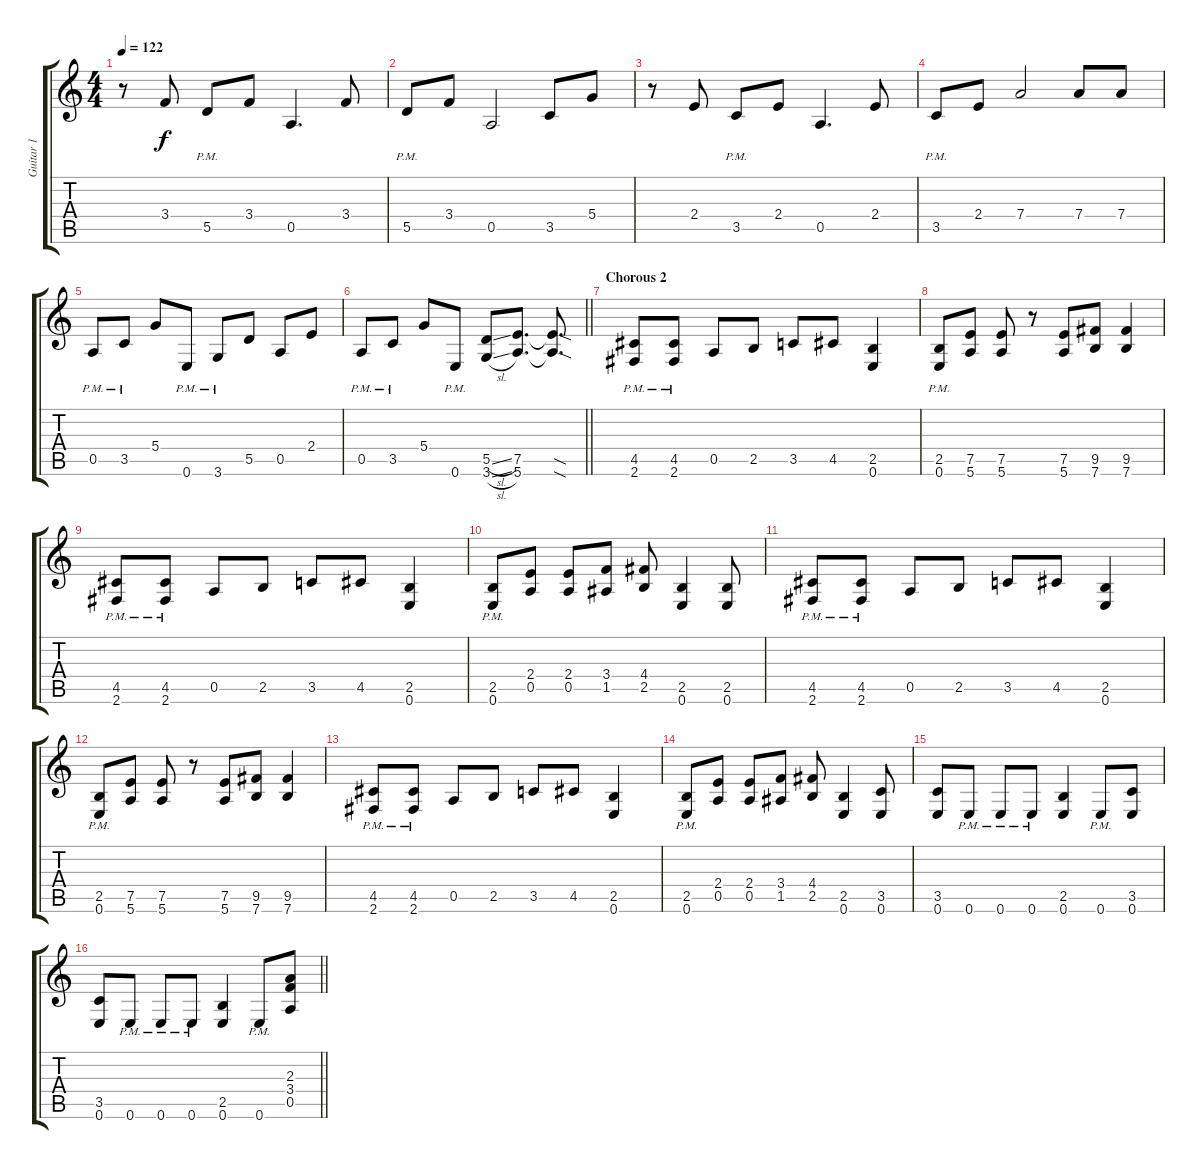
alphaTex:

\track ("Guitar 1" "Guitar 1") {instrument distortionguitar}
\staff {score tabs}
\tuning (E4 B3 G3 D3 A2 E2) {hide}
\ts (4 4)
\tempo 122
\clef g2
\ks c
r.8{dy f} 3.4.8 5.5{pm}.8 3.4.8 0.5.4{d} 3.4.8 |
5.5{pm}.8 3.4.8 0.5.2 3.5.8 5.4.8 |
r.8 2.4.8 3.5{pm}.8 2.4.8 0.5.4{d} 2.4.8 |
3.5{pm}.8 2.4.8 7.4.2 7.4.8 7.4.8 |
0.5{pm}.8{volume 7 balance 5} 3.5{pm}.8 5.4.8 0.6{pm}.8 3.6{pm}.8 5.5.8 0.5.8 2.4.8 |
\barLineRight lightlight
0.5{pm}.8 3.5{pm}.8 5.4.8 0.6{pm}.8 (5.5{sl} 3.6{sl}).8 (7.5 5.6).8{d} (7.5{sod t} 5.6{sod t}).8{d} |
\section ("" "Chorous 2")
(4.5{pm} 2.6{pm}).8{volume 6 balance 1} (4.5{pm} 2.6{pm}).8 0.5.8 2.5.8 3.5.8 4.5.8 (2.5 0.6).4 |
(2.5{pm} 0.6{pm}).8 (7.5 5.6).8 (7.5 5.6).8 r.8 (7.5 5.6).8 (9.5 7.6).8 (9.5 7.6).4 |
(4.5{pm} 2.6{pm}).8 (4.5{pm} 2.6{pm}).8 0.5.8 2.5.8 3.5.8 4.5.8 (2.5 0.6).4 |
(2.5{pm} 0.6{pm}).8 (2.4 0.5).8 (2.4 0.5).8 (3.4 1.5).8 (4.4 2.5).8 (2.5 0.6).4 (2.5 0.6).8 |
(4.5{pm} 2.6{pm}).8 (4.5{pm} 2.6{pm}).8 0.5.8 2.5.8 3.5.8 4.5.8 (2.5 0.6).4 |
(2.5{pm} 0.6{pm}).8 (7.5 5.6).8 (7.5 5.6).8 r.8 (7.5 5.6).8 (9.5 7.6).8 (9.5 7.6).4 |
(4.5{pm} 2.6{pm}).8 (4.5{pm} 2.6{pm}).8 0.5.8 2.5.8 3.5.8 4.5.8 (2.5 0.6).4 |
(2.5{pm} 0.6{pm}).8 (2.4 0.5).8 (2.4 0.5).8 (3.4 1.5).8 (4.4 2.5).8 (2.5 0.6).4 (3.5 0.6).8 |
(3.5 0.6).8 0.6{pm}.8 0.6{pm}.8 0.6{pm}.8 (2.5 0.6).4 0.6{pm}.8 (3.5 0.6).8 |
\barLineRight lightlight
(3.5 0.6).8 0.6{pm}.8 0.6{pm}.8 0.6{pm}.8 (2.5 0.6).4 0.6{pm}.8 (2.3 3.4 0.5).8
